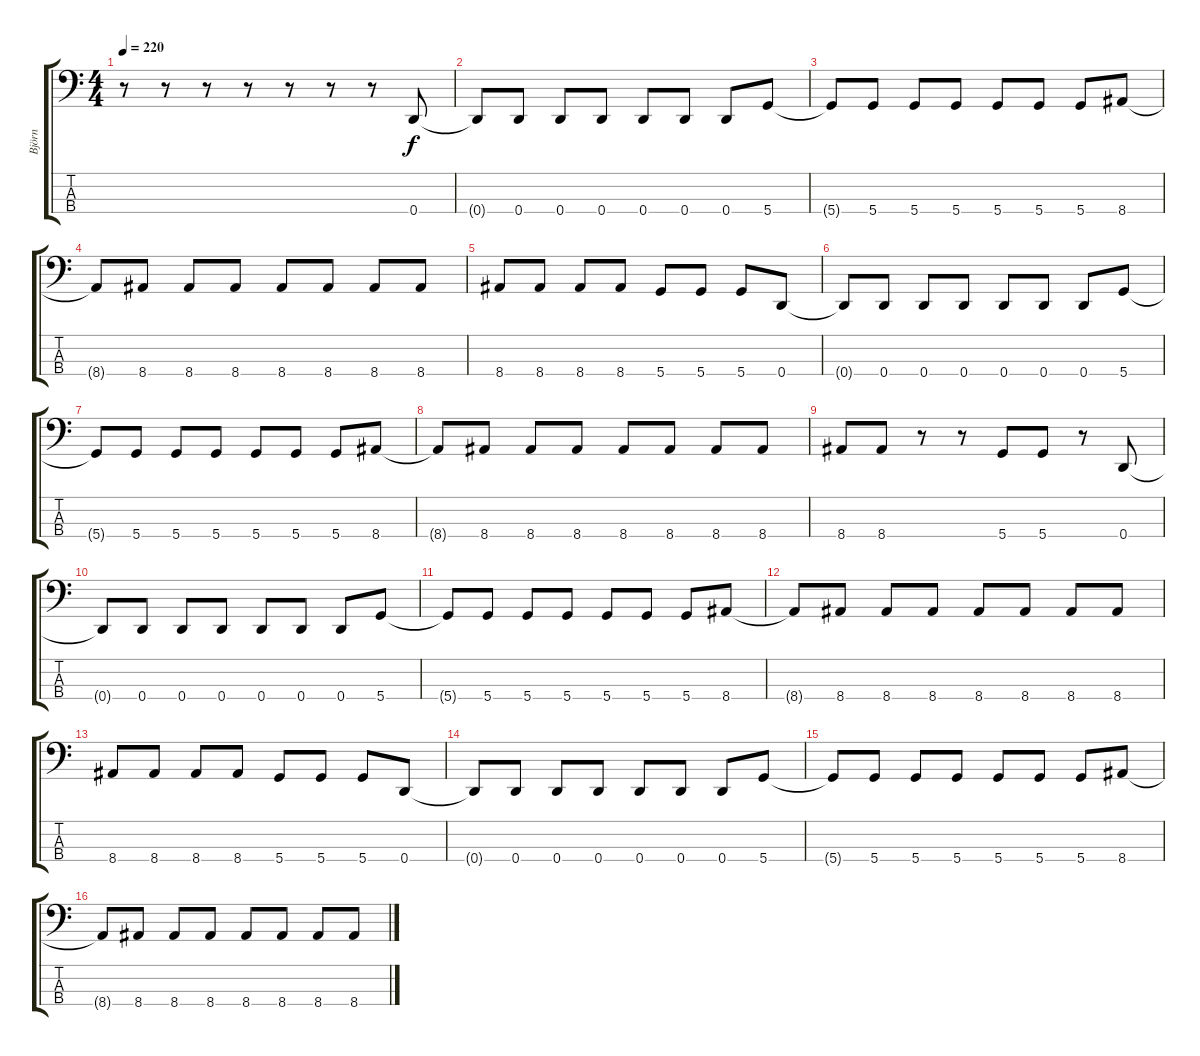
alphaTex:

\track ("Björn" "Björn") {instrument electricbassfinger}
\staff {score tabs}
\tuning (G2 D2 A1 D1) {hide}
\ts (4 4)
\tempo 220
\clef f4
\ks c
r.8{dy f} r.8 r.8 r.8 r.8 r.8 r.8 0.4.8 |
0.4{t}.8 0.4.8 0.4.8 0.4.8 0.4.8 0.4.8 0.4.8 5.4.8 |
5.4{t}.8 5.4.8 5.4.8 5.4.8 5.4.8 5.4.8 5.4.8 8.4.8 |
8.4{t}.8 8.4.8 8.4.8 8.4.8 8.4.8 8.4.8 8.4.8 8.4.8 |
8.4.8 8.4.8 8.4.8 8.4.8 5.4.8 5.4.8 5.4.8 0.4.8 |
0.4{t}.8 0.4.8 0.4.8 0.4.8 0.4.8 0.4.8 0.4.8 5.4.8 |
5.4{t}.8 5.4.8 5.4.8 5.4.8 5.4.8 5.4.8 5.4.8 8.4.8 |
8.4{t}.8 8.4.8 8.4.8 8.4.8 8.4.8 8.4.8 8.4.8 8.4.8 |
8.4.8 8.4.8 r.8 r.8 5.4.8 5.4.8 r.8 0.4.8 |
0.4{t}.8 0.4.8 0.4.8 0.4.8 0.4.8 0.4.8 0.4.8 5.4.8 |
5.4{t}.8 5.4.8 5.4.8 5.4.8 5.4.8 5.4.8 5.4.8 8.4.8 |
8.4{t}.8 8.4.8 8.4.8 8.4.8 8.4.8 8.4.8 8.4.8 8.4.8 |
8.4.8 8.4.8 8.4.8 8.4.8 5.4.8 5.4.8 5.4.8 0.4.8 |
0.4{t}.8 0.4.8 0.4.8 0.4.8 0.4.8 0.4.8 0.4.8 5.4.8 |
5.4{t}.8 5.4.8 5.4.8 5.4.8 5.4.8 5.4.8 5.4.8 8.4.8 |
8.4{t}.8 8.4.8 8.4.8 8.4.8 8.4.8 8.4.8 8.4.8 8.4.8
